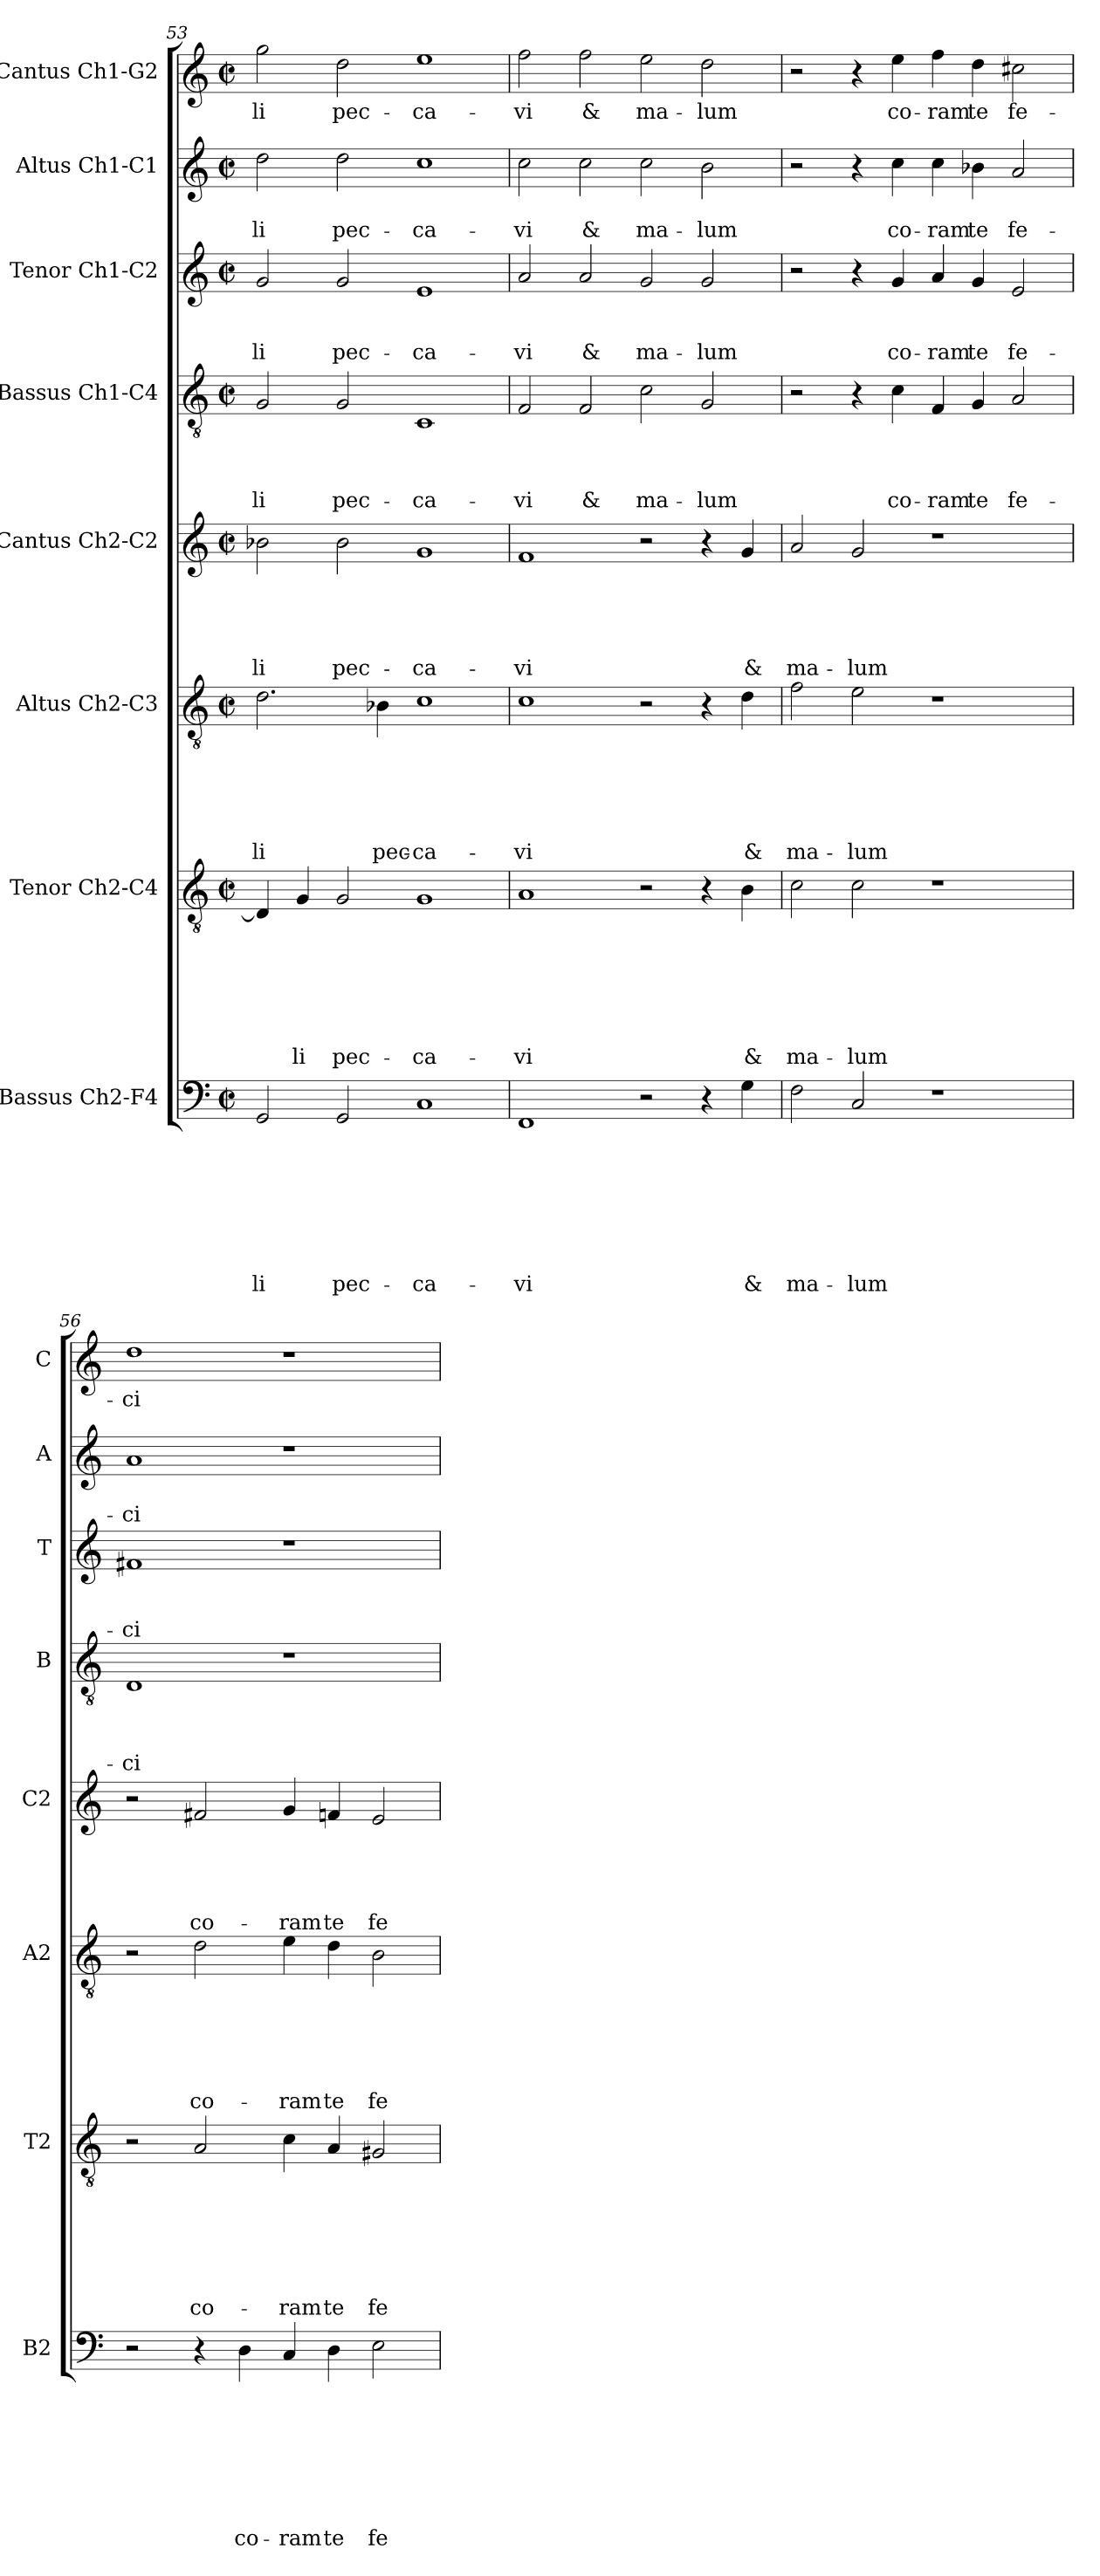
**kern	**text	**text	**text	**text	**text	**text	**text	**text	**kern	**text	**text	**text	**text	**text	**text	**text	**kern	**text	**text	**text	**text	**text	**text	**kern	**text	**text	**text	**text	**text	**kern	**text	**text	**text	**text	**kern	**text	**text	**text	**kern	**text	**text	**kern	**text
*part8	*part8	*part8	*part8	*part8	*part8	*part8	*part8	*part8	*part7	*part7	*part7	*part7	*part7	*part7	*part7	*part7	*part6	*part6	*part6	*part6	*part6	*part6	*part6	*part5	*part5	*part5	*part5	*part5	*part5	*part4	*part4	*part4	*part4	*part4	*part3	*part3	*part3	*part3	*part2	*part2	*part2	*part1	*part1
*staff8	*staff8	*staff8	*staff8	*staff8	*staff8	*staff8	*staff8	*staff8	*staff7	*staff7	*staff7	*staff7	*staff7	*staff7	*staff7	*staff7	*staff6	*staff6	*staff6	*staff6	*staff6	*staff6	*staff6	*staff5	*staff5	*staff5	*staff5	*staff5	*staff5	*staff4	*staff4	*staff4	*staff4	*staff4	*staff3	*staff3	*staff3	*staff3	*staff2	*staff2	*staff2	*staff1	*staff1
*I"Bassus Ch2-F4	*	*	*	*	*	*	*	*	*I"Tenor Ch2-C4	*	*	*	*	*	*	*	*I"Altus Ch2-C3	*	*	*	*	*	*	*I"Cantus Ch2-C2	*	*	*	*	*	*I"Bassus Ch1-C4	*	*	*	*	*I"Tenor Ch1-C2	*	*	*	*I"Altus Ch1-C1	*	*	*I"Cantus Ch1-G2	*
*I'B2	*	*	*	*	*	*	*	*	*I'T2	*	*	*	*	*	*	*	*I'A2	*	*	*	*	*	*	*I'C2	*	*	*	*	*	*I'B	*	*	*	*	*I'T	*	*	*	*I'A	*	*	*I'C	*
*clefF4	*	*	*	*	*	*	*	*	*clefGv2	*	*	*	*	*	*	*	*clefGv2	*	*	*	*	*	*	*clefG2	*	*	*	*	*	*clefGv2	*	*	*	*	*clefG2	*	*	*	*clefG2	*	*	*clefG2	*
*k[]	*	*	*	*	*	*	*	*	*k[]	*	*	*	*	*	*	*	*k[]	*	*	*	*	*	*	*k[]	*	*	*	*	*	*k[]	*	*	*	*	*k[]	*	*	*	*k[]	*	*	*k[]	*
*C:	*	*	*	*	*	*	*	*	*C:	*	*	*	*	*	*	*	*C:	*	*	*	*	*	*	*C:	*	*	*	*	*	*C:	*	*	*	*	*C:	*	*	*	*C:	*	*	*C:	*
*M2/2	*	*	*	*	*	*	*	*	*M2/2	*	*	*	*	*	*	*	*M2/2	*	*	*	*	*	*	*M2/2	*	*	*	*	*	*M2/2	*	*	*	*	*M2/2	*	*	*	*M2/2	*	*	*M2/2	*
*met(c|)	*	*	*	*	*	*	*	*	*met(c|)	*	*	*	*	*	*	*	*met(c|)	*	*	*	*	*	*	*met(c|)	*	*	*	*	*	*met(c|)	*	*	*	*	*met(c|)	*	*	*	*met(c|)	*	*	*met(c|)	*
=53	=53	=53	=53	=53	=53	=53	=53	=53	=53	=53	=53	=53	=53	=53	=53	=53	=53	=53	=53	=53	=53	=53	=53	=53	=53	=53	=53	=53	=53	=53	=53	=53	=53	=53	=53	=53	=53	=53	=53	=53	=53	=53	=53
!	!	!	!	!	!	!	!	!LO:LY:b	!	!	!	!	!	!	!	!	!	!	!	!	!	!	!LO:LY:b	!	!	!	!	!	!LO:LY:b	!	!	!	!	!LO:LY:b	!	!	!	!LO:LY:b	!	!	!LO:LY:b	!	!LO:LY:b
2GG/	.	.	.	.	.	.	.	-li	4D/]	.	.	.	.	.	.	.	2.d\	.	.	.	.	.	-li	2b-X\	.	.	.	.	-li	2G/	.	.	.	-li	2g/	.	.	-li	2dd\	.	-li	2gg\	-li
!	!	!	!	!	!	!	!	!	!	!	!	!	!	!	!	!LO:LY:b	!	!	!	!	!	!	!	!	!	!	!	!	!	!	!	!	!	!	!	!	!	!	!	!	!	!	!
.	.	.	.	.	.	.	.	.	4G/	.	.	.	.	.	.	-li	.	.	.	.	.	.	.	.	.	.	.	.	.	.	.	.	.	.	.	.	.	.	.	.	.	.	.
!	!	!	!	!	!	!	!	!LO:LY:b	!	!	!	!	!	!	!	!LO:LY:b	!	!	!	!	!	!	!	!	!	!	!	!	!LO:LY:b	!	!	!	!	!LO:LY:b	!	!	!	!LO:LY:b	!	!	!LO:LY:b	!	!LO:LY:b
2GG/	.	.	.	.	.	.	.	pec-	2G/	.	.	.	.	.	.	pec-	.	.	.	.	.	.	.	2b-\	.	.	.	.	pec-	2G/	.	.	.	pec-	2g/	.	.	pec-	2dd\	.	pec-	2dd\	pec-
!	!	!	!	!	!	!	!	!	!	!	!	!	!	!	!	!	!	!	!	!	!	!	!LO:LY:b	!	!	!	!	!	!	!	!	!	!	!	!	!	!	!	!	!	!	!	!
.	.	.	.	.	.	.	.	.	.	.	.	.	.	.	.	.	4B-X\	.	.	.	.	.	pec-	.	.	.	.	.	.	.	.	.	.	.	.	.	.	.	.	.	.	.	.
!	!	!	!	!	!	!	!	!LO:LY:b	!	!	!	!	!	!	!	!LO:LY:b	!	!	!	!	!	!	!LO:LY:b	!	!	!	!	!	!LO:LY:b	!	!	!	!	!LO:LY:b	!	!	!	!LO:LY:b	!	!	!LO:LY:b	!	!LO:LY:b
1C	.	.	.	.	.	.	.	-ca-	1G	.	.	.	.	.	.	-ca-	1c	.	.	.	.	.	-ca-	1g	.	.	.	.	-ca-	1C	.	.	.	-ca-	1e	.	.	-ca-	1cc	.	-ca-	1ee	-ca-
!!LO:PB:g=z
=54	=54	=54	=54	=54	=54	=54	=54	=54	=54	=54	=54	=54	=54	=54	=54	=54	=54	=54	=54	=54	=54	=54	=54	=54	=54	=54	=54	=54	=54	=54	=54	=54	=54	=54	=54	=54	=54	=54	=54	=54	=54	=54	=54
!	!	!	!	!	!	!	!	!LO:LY:b	!	!	!	!	!	!	!	!LO:LY:b	!	!	!	!	!	!	!LO:LY:b	!	!	!	!	!	!LO:LY:b	!	!	!	!	!LO:LY:b	!	!	!	!LO:LY:b	!	!	!LO:LY:b	!	!LO:LY:b
1FF	.	.	.	.	.	.	.	-vi	1A	.	.	.	.	.	.	-vi	1c	.	.	.	.	.	-vi	1f	.	.	.	.	-vi	2F/	.	.	.	-vi	2a/	.	.	-vi	2cc\	.	-vi	2ff\	-vi
!	!	!	!	!	!	!	!	!	!	!	!	!	!	!	!	!	!	!	!	!	!	!	!	!	!	!	!	!	!	!	!	!	!	!LO:LY:b	!	!	!	!LO:LY:b	!	!	!LO:LY:b	!	!LO:LY:b
.	.	.	.	.	.	.	.	.	.	.	.	.	.	.	.	.	.	.	.	.	.	.	.	.	.	.	.	.	.	2F/	.	.	.	&	2a/	.	.	&	2cc\	.	&	2ff\	&
!	!	!	!	!	!	!	!	!	!	!	!	!	!	!	!	!	!	!	!	!	!	!	!	!	!	!	!	!	!	!	!	!	!	!LO:LY:b	!	!	!	!LO:LY:b	!	!	!LO:LY:b	!	!LO:LY:b
2r	.	.	.	.	.	.	.	.	2r	.	.	.	.	.	.	.	2r	.	.	.	.	.	.	2r	.	.	.	.	.	2c\	.	.	.	ma-	2g/	.	.	ma-	2cc\	.	ma-	2ee\	ma-
!	!	!	!	!	!	!	!	!	!	!	!	!	!	!	!	!	!	!	!	!	!	!	!	!	!	!	!	!	!	!	!	!	!	!LO:LY:b	!	!	!	!LO:LY:b	!	!	!LO:LY:b	!	!LO:LY:b
4r	.	.	.	.	.	.	.	.	4r	.	.	.	.	.	.	.	4r	.	.	.	.	.	.	4r	.	.	.	.	.	2G/	.	.	.	-lum	2g/	.	.	-lum	2b\	.	-lum	2dd\	-lum
!	!	!	!	!	!	!	!	!LO:LY:b	!	!	!	!	!	!	!	!LO:LY:b	!	!	!	!	!	!	!LO:LY:b	!	!	!	!	!	!LO:LY:b	!	!	!	!	!	!	!	!	!	!	!	!	!	!
4G\	.	.	.	.	.	.	.	&	4B\	.	.	.	.	.	.	&	4d\	.	.	.	.	.	&	4g/	.	.	.	.	&	.	.	.	.	.	.	.	.	.	.	.	.	.	.
=55	=55	=55	=55	=55	=55	=55	=55	=55	=55	=55	=55	=55	=55	=55	=55	=55	=55	=55	=55	=55	=55	=55	=55	=55	=55	=55	=55	=55	=55	=55	=55	=55	=55	=55	=55	=55	=55	=55	=55	=55	=55	=55	=55
!	!	!	!	!	!	!	!	!LO:LY:b	!	!	!	!	!	!	!	!LO:LY:b	!	!	!	!	!	!	!LO:LY:b	!	!	!	!	!	!LO:LY:b	!	!	!	!	!	!	!	!	!	!	!	!	!	!
2F\	.	.	.	.	.	.	.	ma-	2c\	.	.	.	.	.	.	ma-	2f\	.	.	.	.	.	ma-	2a/	.	.	.	.	ma-	2r	.	.	.	.	2r	.	.	.	2r	.	.	2r	.
!	!	!	!	!	!	!	!	!LO:LY:b	!	!	!	!	!	!	!	!LO:LY:b	!	!	!	!	!	!	!LO:LY:b	!	!	!	!	!	!LO:LY:b	!	!	!	!	!	!	!	!	!	!	!	!	!	!
2C/	.	.	.	.	.	.	.	-lum	2c\	.	.	.	.	.	.	-lum	2e\	.	.	.	.	.	-lum	2g/	.	.	.	.	-lum	4r	.	.	.	.	4r	.	.	.	4r	.	.	4r	.
!	!	!	!	!	!	!	!	!	!	!	!	!	!	!	!	!	!	!	!	!	!	!	!	!	!	!	!	!	!	!	!	!	!	!LO:LY:b	!	!	!	!LO:LY:b	!	!	!LO:LY:b	!	!LO:LY:b
.	.	.	.	.	.	.	.	.	.	.	.	.	.	.	.	.	.	.	.	.	.	.	.	.	.	.	.	.	.	4c\	.	.	.	co-	4g/	.	.	co-	4cc\	.	co-	4ee\	co-
!	!	!	!	!	!	!	!	!	!	!	!	!	!	!	!	!	!	!	!	!	!	!	!	!	!	!	!	!	!	!	!	!	!	!LO:LY:b	!	!	!	!LO:LY:b	!	!	!LO:LY:b	!	!LO:LY:b
1r	.	.	.	.	.	.	.	.	1r	.	.	.	.	.	.	.	1r	.	.	.	.	.	.	1r	.	.	.	.	.	4F/	.	.	.	-ram	4a/	.	.	-ram	4cc\	.	-ram	4ff\	-ram
!	!	!	!	!	!	!	!	!	!	!	!	!	!	!	!	!	!	!	!	!	!	!	!	!	!	!	!	!	!	!	!	!	!	!LO:LY:b	!	!	!	!LO:LY:b	!	!	!LO:LY:b	!	!LO:LY:b
.	.	.	.	.	.	.	.	.	.	.	.	.	.	.	.	.	.	.	.	.	.	.	.	.	.	.	.	.	.	4G/	.	.	.	te	4g/	.	.	te	4b-X\	.	te	4dd\	te
!	!	!	!	!	!	!	!	!	!	!	!	!	!	!	!	!	!	!	!	!	!	!	!	!	!	!	!	!	!	!	!	!	!	!LO:LY:b	!	!	!	!LO:LY:b	!	!	!LO:LY:b	!	!LO:LY:b
.	.	.	.	.	.	.	.	.	.	.	.	.	.	.	.	.	.	.	.	.	.	.	.	.	.	.	.	.	.	2A/	.	.	.	fe-	2e/	.	.	fe-	2a/	.	fe-	2cc#X\	fe-
=56	=56	=56	=56	=56	=56	=56	=56	=56	=56	=56	=56	=56	=56	=56	=56	=56	=56	=56	=56	=56	=56	=56	=56	=56	=56	=56	=56	=56	=56	=56	=56	=56	=56	=56	=56	=56	=56	=56	=56	=56	=56	=56	=56
!	!	!	!	!	!	!	!	!	!	!	!	!	!	!	!	!	!	!	!	!	!	!	!	!	!	!	!	!	!	!	!	!	!	!LO:LY:b	!	!	!	!LO:LY:b	!	!	!LO:LY:b	!	!LO:LY:b
2r	.	.	.	.	.	.	.	.	2r	.	.	.	.	.	.	.	2r	.	.	.	.	.	.	2r	.	.	.	.	.	1D	.	.	.	-ci	1f#X	.	.	-ci	1a	.	-ci	1dd	-ci
!	!	!	!	!	!	!	!	!	!	!	!	!	!	!	!	!LO:LY:b	!	!	!	!	!	!	!LO:LY:b	!	!	!	!	!	!LO:LY:b	!	!	!	!	!	!	!	!	!	!	!	!	!	!
4r	.	.	.	.	.	.	.	.	2A/	.	.	.	.	.	.	co-	2d\	.	.	.	.	.	co-	2f#X/	.	.	.	.	co-	.	.	.	.	.	.	.	.	.	.	.	.	.	.
!	!	!	!	!	!	!	!	!LO:LY:b	!	!	!	!	!	!	!	!	!	!	!	!	!	!	!	!	!	!	!	!	!	!	!	!	!	!	!	!	!	!	!	!	!	!	!
4D\	.	.	.	.	.	.	.	co-	.	.	.	.	.	.	.	.	.	.	.	.	.	.	.	.	.	.	.	.	.	.	.	.	.	.	.	.	.	.	.	.	.	.	.
!	!	!	!	!	!	!	!	!LO:LY:b	!	!	!	!	!	!	!	!LO:LY:b	!	!	!	!	!	!	!LO:LY:b	!	!	!	!	!	!LO:LY:b	!	!	!	!	!	!	!	!	!	!	!	!	!	!
4C/	.	.	.	.	.	.	.	-ram	4c\	.	.	.	.	.	.	-ram	4e\	.	.	.	.	.	-ram	4g/	.	.	.	.	-ram	1r	.	.	.	.	1r	.	.	.	1r	.	.	1r	.
!	!	!	!	!	!	!	!	!LO:LY:b	!	!	!	!	!	!	!	!LO:LY:b	!	!	!	!	!	!	!LO:LY:b	!	!	!	!	!	!LO:LY:b	!	!	!	!	!	!	!	!	!	!	!	!	!	!
4D\	.	.	.	.	.	.	.	te	4A/	.	.	.	.	.	.	te	4d\	.	.	.	.	.	te	4fn/	.	.	.	.	te	.	.	.	.	.	.	.	.	.	.	.	.	.	.
!	!	!	!	!	!	!	!	!LO:LY:b	!	!	!	!	!	!	!	!LO:LY:b	!	!	!	!	!	!	!LO:LY:b	!	!	!	!	!	!LO:LY:b	!	!	!	!	!	!	!	!	!	!	!	!	!	!
2E\	.	.	.	.	.	.	.	fe-	2G#X/	.	.	.	.	.	.	fe-	2B\	.	.	.	.	.	fe-	2e/	.	.	.	.	fe-	.	.	.	.	.	.	.	.	.	.	.	.	.	.
=	=	=	=	=	=	=	=	=	=	=	=	=	=	=	=	=	=	=	=	=	=	=	=	=	=	=	=	=	=	=	=	=	=	=	=	=	=	=	=	=	=	=	=
*-	*-	*-	*-	*-	*-	*-	*-	*-	*-	*-	*-	*-	*-	*-	*-	*-	*-	*-	*-	*-	*-	*-	*-	*-	*-	*-	*-	*-	*-	*-	*-	*-	*-	*-	*-	*-	*-	*-	*-	*-	*-	*-	*-
